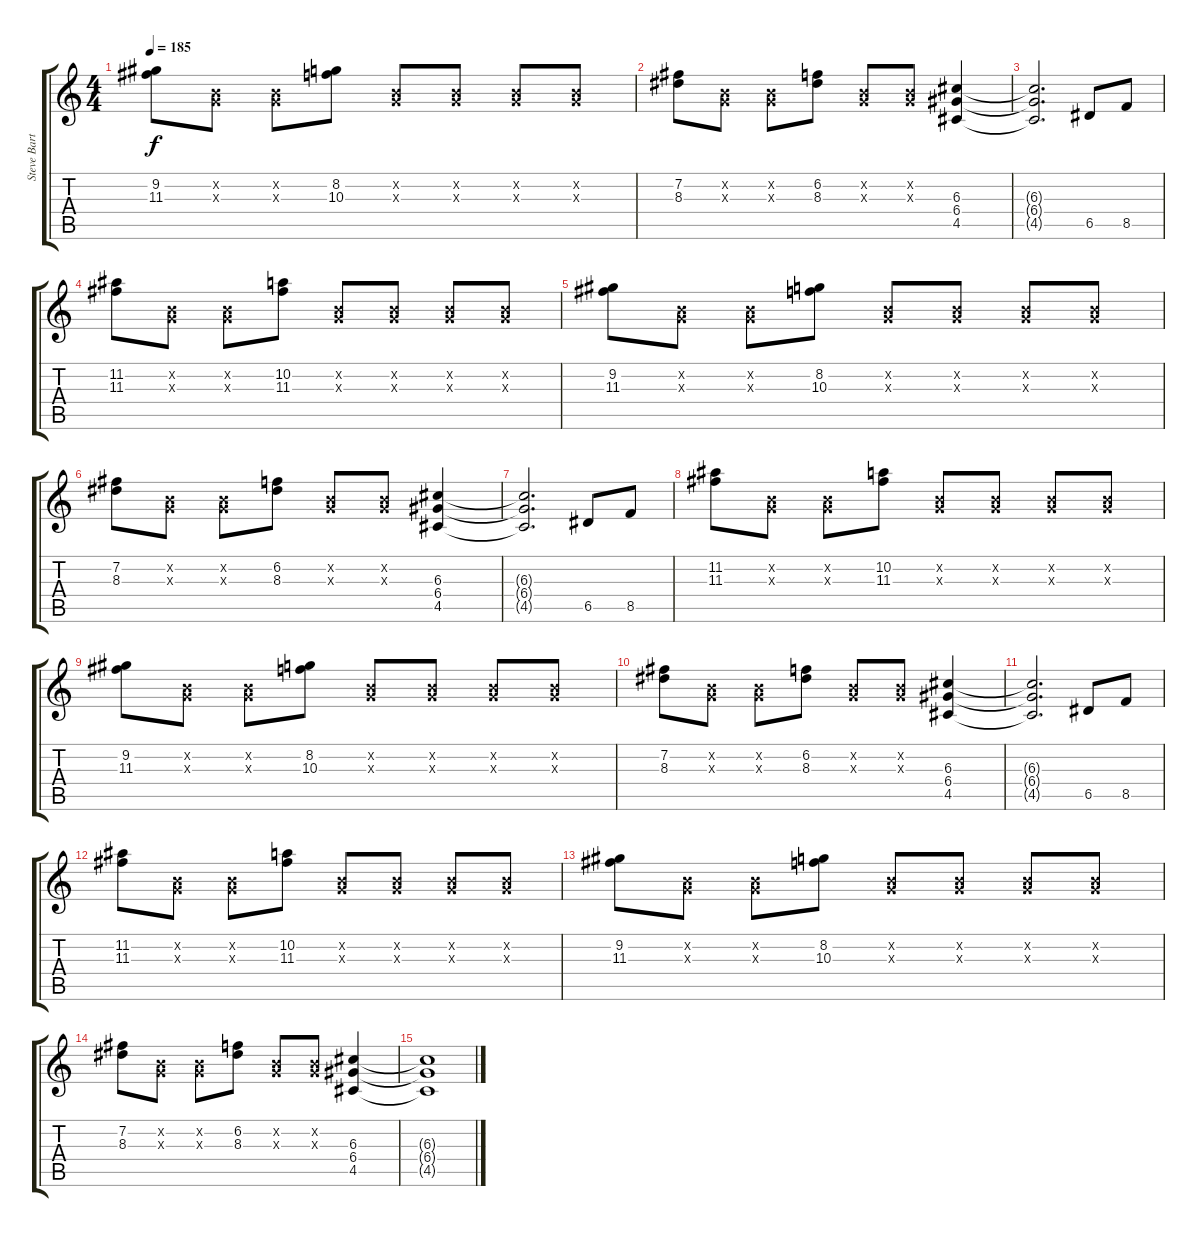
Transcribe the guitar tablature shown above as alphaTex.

\track ("Steve Bartek" "Steve Bart") {instrument distortionguitar}
\staff {score tabs}
\tuning (E4 B3 G3 D3 A2 E2) {hide}
\ts (4 4)
\tempo 185
\clef g2
\ks c
(9.2 11.3).8{dy f} (0.2{x} 0.3{x}).8 (0.2{x} 0.3{x}).8 (8.2 10.3).8 (0.2{x} 0.3{x}).8 (0.2{x} 0.3{x}).8 (0.2{x} 0.3{x}).8 (0.2{x} 0.3{x}).8 |
(7.2 8.3).8 (0.2{x} 0.3{x}).8 (0.2{x} 0.3{x}).8 (6.2 8.3).8 (0.2{x} 0.3{x}).8 (0.2{x} 0.3{x}).8 (6.3 6.4 4.5).4 |
(6.3{t} 6.4{t} 4.5{t}).2{d} 6.5.8 8.5.8 |
(11.2 11.3).8 (0.2{x} 0.3{x}).8 (0.2{x} 0.3{x}).8 (10.2 11.3).8 (0.2{x} 0.3{x}).8 (0.2{x} 0.3{x}).8 (0.2{x} 0.3{x}).8 (0.2{x} 0.3{x}).8 |
(9.2 11.3).8 (0.2{x} 0.3{x}).8 (0.2{x} 0.3{x}).8 (8.2 10.3).8 (0.2{x} 0.3{x}).8 (0.2{x} 0.3{x}).8 (0.2{x} 0.3{x}).8 (0.2{x} 0.3{x}).8 |
(7.2 8.3).8 (0.2{x} 0.3{x}).8 (0.2{x} 0.3{x}).8 (6.2 8.3).8 (0.2{x} 0.3{x}).8 (0.2{x} 0.3{x}).8 (6.3 6.4 4.5).4 |
(6.3{t} 6.4{t} 4.5{t}).2{d} 6.5.8 8.5.8 |
(11.2 11.3).8 (0.2{x} 0.3{x}).8 (0.2{x} 0.3{x}).8 (10.2 11.3).8 (0.2{x} 0.3{x}).8 (0.2{x} 0.3{x}).8 (0.2{x} 0.3{x}).8 (0.2{x} 0.3{x}).8 |
(9.2 11.3).8 (0.2{x} 0.3{x}).8 (0.2{x} 0.3{x}).8 (8.2 10.3).8 (0.2{x} 0.3{x}).8 (0.2{x} 0.3{x}).8 (0.2{x} 0.3{x}).8 (0.2{x} 0.3{x}).8 |
(7.2 8.3).8 (0.2{x} 0.3{x}).8 (0.2{x} 0.3{x}).8 (6.2 8.3).8 (0.2{x} 0.3{x}).8 (0.2{x} 0.3{x}).8 (6.3 6.4 4.5).4 |
(6.3{t} 6.4{t} 4.5{t}).2{d} 6.5.8 8.5.8 |
(11.2 11.3).8 (0.2{x} 0.3{x}).8 (0.2{x} 0.3{x}).8 (10.2 11.3).8 (0.2{x} 0.3{x}).8 (0.2{x} 0.3{x}).8 (0.2{x} 0.3{x}).8 (0.2{x} 0.3{x}).8 |
(9.2 11.3).8 (0.2{x} 0.3{x}).8 (0.2{x} 0.3{x}).8 (8.2 10.3).8 (0.2{x} 0.3{x}).8 (0.2{x} 0.3{x}).8 (0.2{x} 0.3{x}).8 (0.2{x} 0.3{x}).8 |
(7.2 8.3).8 (0.2{x} 0.3{x}).8 (0.2{x} 0.3{x}).8 (6.2 8.3).8 (0.2{x} 0.3{x}).8 (0.2{x} 0.3{x}).8 (6.3 6.4 4.5).4 |
(6.3{t} 6.4{t} 4.5{t}).1
